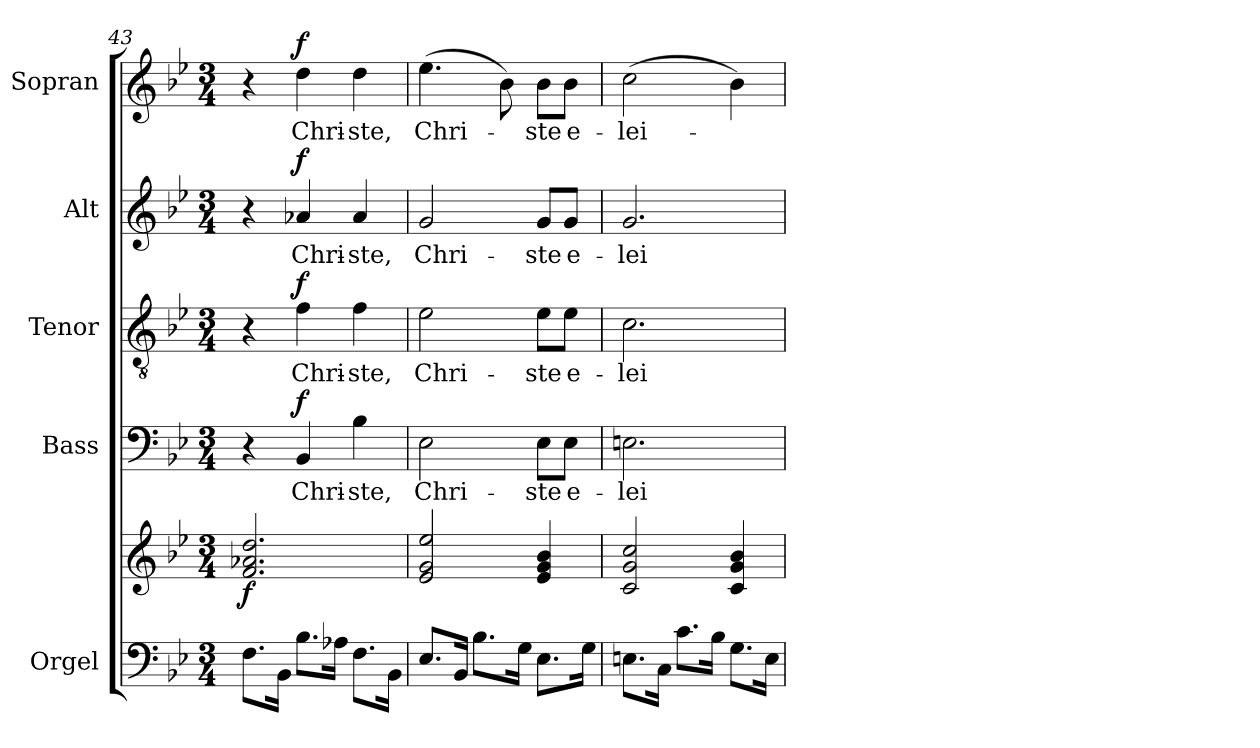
**kern	**kern	**dynam	**kern	**text	**dynam	**kern	**text	**dynam	**kern	**text	**dynam	**kern	**text	**dynam
*part5	*part5	*part5	*part4	*part4	*part4	*part3	*part3	*part3	*part2	*part2	*part2	*part1	*part1	*part1
*staff6	*staff5	*staff5/6	*staff4	*staff4	*staff4	*staff3	*staff3	*staff3	*staff2	*staff2	*staff2	*staff1	*staff1	*staff1
*I"Orgel	*	*	*I"Bass	*	*	*I"Tenor	*	*	*I"Alt	*	*	*I"Sopran	*	*
*I'Org.	*	*	*I'B.	*	*	*I'T.	*	*	*I'A.	*	*	*I'S.	*	*
*clefF4	*clefG2	*	*clefF4	*	*	*clefGv2	*	*	*clefG2	*	*	*clefG2	*	*
*k[b-e-]	*k[b-e-]	*	*k[b-e-]	*	*	*k[b-e-]	*	*	*k[b-e-]	*	*	*k[b-e-]	*	*
*B-:	*B-:	*	*B-:	*	*	*B-:	*	*	*B-:	*	*	*B-:	*	*
*M3/4	*M3/4	*	*M3/4	*	*	*M3/4	*	*	*M3/4	*	*	*M3/4	*	*
=43	=43	=43	=43	=43	=43	=43	=43	=43	=43	=43	=43	=43	=43	=43
!	!	!LO:DY:b	!	!	!	!	!	!	!	!	!	!	!	!
8.F\L	2.f/ 2.a-X/ 2.dd/	f	4r	.	.	4r	.	.	4r	.	.	4r	.	.
16BB-\Jk	.	.	.	.	.	.	.	.	.	.	.	.	.	.
!	!	!	!	!LO:LY:b	!LO:DY:a	!	!LO:LY:b	!LO:DY:a	!	!LO:LY:b	!LO:DY:a	!	!LO:LY:b	!LO:DY:a
8.B-\L	.	.	4BB-/	Chri-	f	4f\	Chri-	f	4a-X/	Chri-	f	4dd\	Chri-	f
16A-X\Jk	.	.	.	.	.	.	.	.	.	.	.	.	.	.
!	!	!	!	!LO:LY:b	!	!	!LO:LY:b	!	!	!LO:LY:b	!	!	!LO:LY:b	!
8.F\L	.	.	4B-\	-ste,	.	4f\	-ste,	.	4a-/	-ste,	.	4dd\	-ste,	.
16BB-\Jk	.	.	.	.	.	.	.	.	.	.	.	.	.	.
=44	=44	=44	=44	=44	=44	=44	=44	=44	=44	=44	=44	=44	=44	=44
!	!	!	!	!LO:LY:b	!	!	!LO:LY:b	!	!	!LO:LY:b	!	!	!LO:LY:b	!
8.E-/L	2e-/ 2g/ 2ee-/	.	2E-\	Chri-	.	2e-\	Chri-	.	2g/	Chri-	.	(>4.ee-\	Chri-	.
16BB-/Jk	.	.	.	.	.	.	.	.	.	.	.	.	.	.
8.B-\L	.	.	.	.	.	.	.	.	.	.	.	.	.	.
.	.	.	.	.	.	.	.	.	.	.	.	8b-\)	.	.
16G\Jk	.	.	.	.	.	.	.	.	.	.	.	.	.	.
!	!	!	!	!LO:LY:b	!	!	!LO:LY:b	!	!	!LO:LY:b	!	!	!LO:LY:b	!
8.E-\L	4e-/ 4g/ 4b-/	.	8E-\L	-ste	.	8e-\L	-ste	.	8g/L	-ste	.	8b-\L	-ste	.
!	!	!	!	!LO:LY:b	!	!	!LO:LY:b	!	!	!LO:LY:b	!	!	!LO:LY:b	!
.	.	.	8E-\J	e-	.	8e-\J	e-	.	8g/J	e-	.	8b-\J	e-	.
16G\Jk	.	.	.	.	.	.	.	.	.	.	.	.	.	.
!!LO:PB:g=z
=45	=45	=45	=45	=45	=45	=45	=45	=45	=45	=45	=45	=45	=45	=45
!	!	!	!	!LO:LY:b	!	!	!LO:LY:b	!	!	!LO:LY:b	!	!	!LO:LY:b	!
8.En\L	2c/ 2g/ 2cc/	.	2.En\	-lei-	.	2.c\	-lei-	.	2.g/	-lei-	.	(>2cc\	-lei-	.
16C\Jk	.	.	.	.	.	.	.	.	.	.	.	.	.	.
8.c\L	.	.	.	.	.	.	.	.	.	.	.	.	.	.
16B-\Jk	.	.	.	.	.	.	.	.	.	.	.	.	.	.
8.G\L	4c/ 4g/ 4b-/	.	.	.	.	.	.	.	.	.	.	4b-\)	.	.
16E\Jk	.	.	.	.	.	.	.	.	.	.	.	.	.	.
=	=	=	=	=	=	=	=	=	=	=	=	=	=	=
*-	*-	*-	*-	*-	*-	*-	*-	*-	*-	*-	*-	*-	*-	*-
